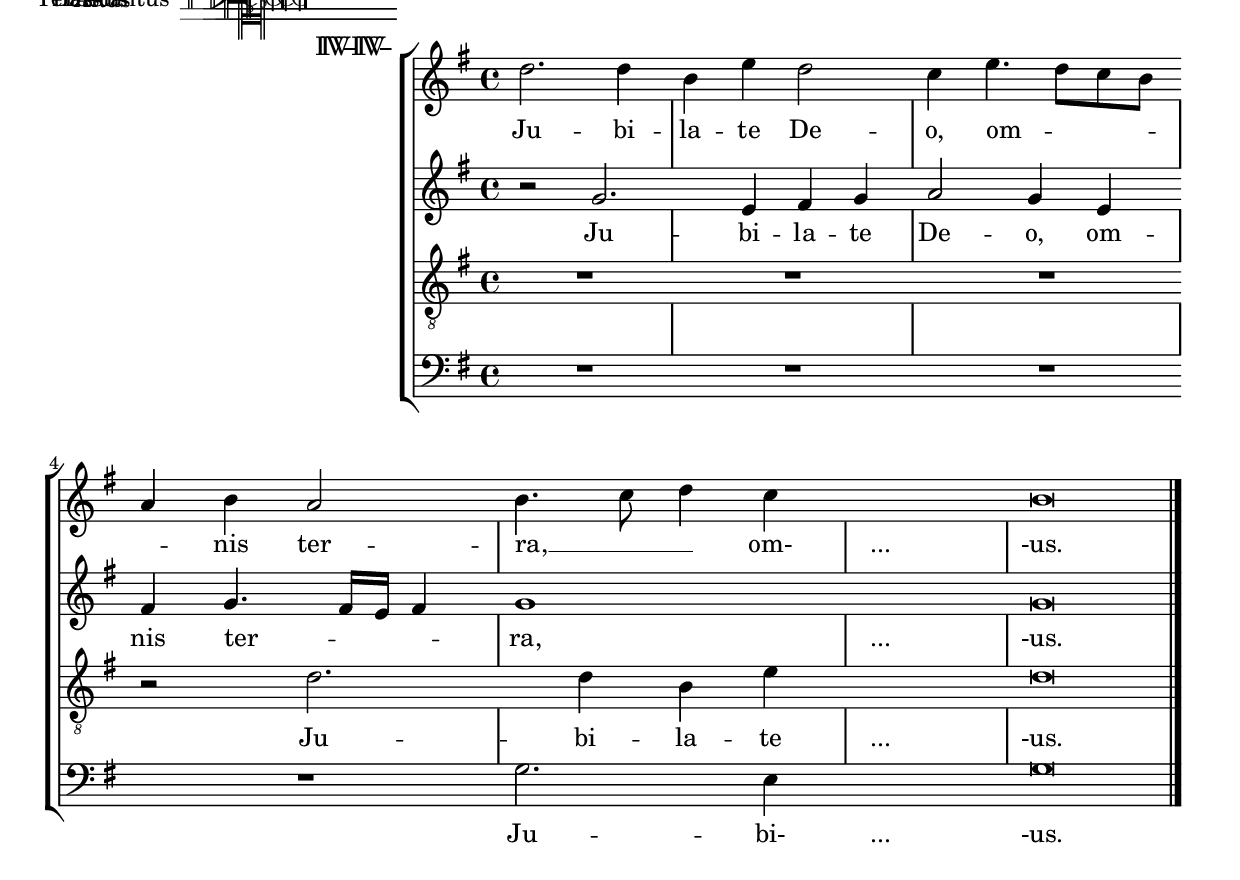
\version "2.12.0"
\header {
  lsrtags = "staff-notation,ancient-notation"
  texidoc = "Incipits can be added using the instrument name grob, but
keeping separate the instrument name definition and the incipit definition."
  doctitle = "Incipit"
}

incipit =
#(define-music-function (parser location incipit-music) (ly:music?)
  #{
    \once \override Staff.InstrumentName #'self-alignment-X = #RIGHT
    \once \override Staff.InstrumentName #'self-alignment-Y = #UP
    \once \override Staff.InstrumentName #'Y-offset = #4
    \once \override Staff.InstrumentName #'padding = #0.3
    \once \override Staff.InstrumentName #'stencil =
    #(lambda (grob)
       (let* ((instrument-name (ly:grob-property grob 'long-text))
              (layout (ly:output-def-clone (ly:grob-layout grob)))
              (music (make-music 'SequentialMusic
                      'elements (list (make-music 'ContextSpeccedMusic
                                        'context-type 'MensuralStaff
                                        'element (make-music 'PropertySet
                                                   'symbol 'instrumentName
                                                   'value instrument-name))
                                      $incipit-music)))
              (score (ly:make-score music))
              (mm (ly:output-def-lookup layout 'mm))
              (indent (ly:output-def-lookup layout 'indent))
              (width (ly:output-def-lookup layout 'incipit-width))
              (incipit-width (if (number? width)
                                 (* width mm)
                                 (* indent 0.5))))
         (ly:output-def-set-variable! layout 'indent (- indent incipit-width))
         (ly:output-def-set-variable! layout 'line-width indent)
         (ly:output-def-set-variable! layout 'ragged-right #f)
         (ly:output-def-set-variable! layout 'ragged-last #f)
         (ly:output-def-set-variable! layout 'system-count 1)
         (ly:score-add-output-def! score layout)
         (ly:grob-set-property! grob 'long-text
               (markup #:score score))
         (ly:system-start-text::print grob)))
  #})

%%%%%%%%%%%%%%%%%%%%%%%%%

global = {
  \set Score.skipBars = ##t
  \key g \major
  \time 4/4

  % the actual music
  \skip 1*8

  % let finis bar go through all staves
  \override Staff.BarLine #'transparent = ##f

  % finis bar
  \bar "|."
}

discantusIncipit = <<
  \new MensuralVoice = "discantusIncipit" <<
    \repeat unfold 9 { s1 \noBreak }
    {
      \clef "neomensural-c1"
      \key f \major
      \time 2/2
      c''1.
    }
  >>
  \new Lyrics \lyricsto discantusIncipit { IV- }
>>

discantusNotes = {
  \transpose c' c'' {
    \clef "treble"
    d'2. d'4 |
    b e' d'2 |
    c'4 e'4.( d'8 c' b |
    a4) b a2 |
    b4.( c'8 d'4) c'4 |
    \once \override NoteHead #'transparent = ##t
    c'1 |
    b\breve |
  }
}

discantusLyrics = \lyricmode {
  Ju -- bi -- |
  la -- te De -- |
  o, om --
  nis ter -- |
  ra, __ om- |
  "..." |
  -us. |
}

altusIncipit = <<
  \new MensuralVoice = "altusIncipit" <<
    \repeat unfold 9 { s1 \noBreak }
    {
      \clef "neomensural-c3"
      \key f \major
      \time 2/2
      r1 f'1.
    }
  >>
  \new Lyrics \lyricsto altusIncipit { IV- }
>>

altusNotes = {
  \transpose c' c'' {
    \clef "treble"
    % two measures
    r2 g2. e4 fis g |
    a2 g4 e |
    fis g4.( fis16 e fis4) |
    g1 |
    \once \override NoteHead #'transparent = ##t
    g1 |
    g\breve |
  }
}

altusLyrics = \lyricmode {
  % two measures
  Ju -- bi -- la -- te |
  De -- o, om -- |
  nis ter -- ra, |
  "..." |
  -us. |
}

tenorIncipit = <<
  \new MensuralVoice = "tenorIncipit" <<
    \repeat unfold 9 { s1 \noBreak }
    {
      \clef "neomensural-c4"
      \key f \major
      \time 2/2
      r\longa
      r\breve
      r1 c'1.
    }
  >>
  \new Lyrics \lyricsto tenorIncipit { IV- }
>>

tenorNotes = {
  \transpose c' c' {
    \once \override Staff.VerticalAxisGroup #'minimum-Y-extent = #'(-6 . 3)
    \clef "treble_8"
    R1 |
    R1 |
    R1 |
    % two measures
    r2 d'2. d'4 b e' |
    \once \override NoteHead #'transparent = ##t
    e'1 |
    d'\breve |
  }
}

tenorLyrics = \lyricmode {
  % two measures
  Ju -- bi -- la -- te |
  "..." |
  -us. 
}

bassusIncipit = <<
  \new MensuralVoice = "bassusIncipit" <<
    \repeat unfold 9 { s1 \noBreak }
    {
      \clef "bass"
      \key f \major
      \time 2/2
      %% incipit
      r\maxima
      f1.
    }
  >>
  \new Lyrics \lyricsto bassusIncipit { IV- }
>>

bassusNotes = {
  \transpose c' c' {
    \clef "bass"
    R1 |
    R1 |
    R1 |
    R1 |
    g2. e4 |
    \once \override NoteHead #'transparent = ##t
    e1 |
    g\breve |
  }
}

bassusLyrics = \lyricmode {
  Ju -- bi- |
  "..." |
  -us.
}

\score {
  <<
    \new StaffGroup = choirStaff <<
      \new Voice = "discantusNotes" <<
        \global
        \set Staff.instrumentName = #"Discantus"
        \incipit \discantusIncipit
        \discantusNotes
      >>
      \new Lyrics = "discantusLyrics" \lyricsto discantusNotes { \discantusLyrics }
      \new Voice = "altusNotes" <<
        \global
        \set Staff.instrumentName = #"Altus"
        \incipit \altusIncipit
        \altusNotes
      >>
      \new Lyrics = "altusLyrics" \lyricsto altusNotes { \altusLyrics }
      \new Voice = "tenorNotes" <<
        \global
        \set Staff.instrumentName = #"Tenor"
        \incipit \tenorIncipit
        \tenorNotes
      >>
      \new Lyrics = "tenorLyrics" \lyricsto tenorNotes { \tenorLyrics }
      \new Voice = "bassusNotes" <<
        \global
        \set Staff.instrumentName = #"Bassus"
        \incipit \bassusIncipit
        \bassusNotes
      >>
      \new Lyrics = "bassusLyrics" \lyricsto bassusNotes { \bassusLyrics }
    >>
  >>
  \layout {
    \context {
      \Score
      %% no bar lines in staves or lyrics
      \override BarLine #'transparent = ##t
    }
    %% the next two instructions keep the lyrics between the bar lines
    \context {
      \Lyrics
      \consists "Bar_engraver"
      \consists "Separating_line_group_engraver"
    }
    \context {
      \Voice
      %% no slurs
      \override Slur #'transparent = ##t
      %% Comment in the below "\remove" command to allow line
      %% breaking also at those bar lines where a note overlaps
      %% into the next measure.  The command is commented out in this
      %% short example score, but especially for large scores, you
      %% will typically yield better line breaking and thus improve
      %% overall spacing if you comment in the following command.
      %%\remove "Forbid_line_break_engraver"
    }
    indent = 6\cm
    incipit-width = 4\cm
  }
}
